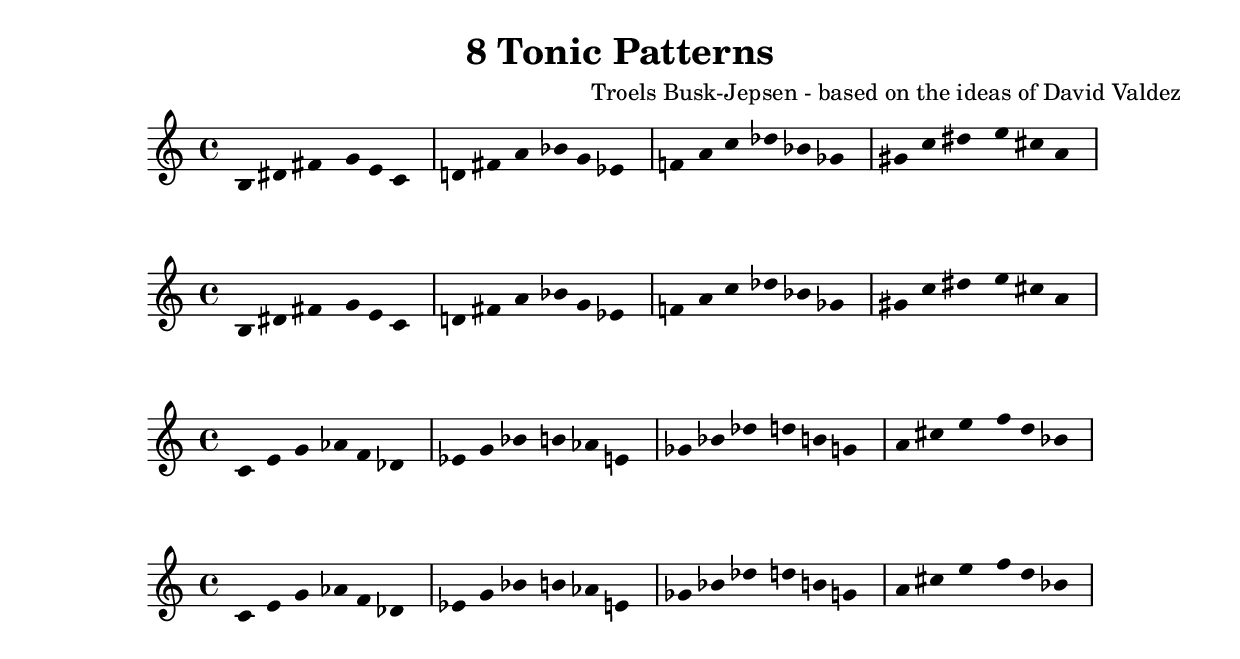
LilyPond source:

\header {
  \version "2.24.2"
  title = "8 Tonic Patterns"
  composer = "Troels Busk-Jepsen - based on the ideas of David Valdez"
}

#(define (naturalize-pitch p)
   (let ((o (ly:pitch-octave p))
         (a (* 4 (ly:pitch-alteration p)))
         ;; alteration, a, in quarter tone steps,
         ;; for historical reasons
         (n (ly:pitch-notename p)))
     (cond
      ((and (> a 1) (or (eqv? n 6) (eqv? n 2)))
       (set! a (- a 2))
       (set! n (+ n 1)))
      ((and (< a -1) (or (eqv? n 0) (eqv? n 3)))
       (set! a (+ a 2))
       (set! n (- n 1))))
     (cond
      ((> a 2) (set! a (- a 4)) (set! n (+ n 1)))
      ((< a -2) (set! a (+ a 4)) (set! n (- n 1))))
     (if (< n 0) (begin (set! o (- o 1)) (set! n (+ n 7))))
     (if (> n 6) (begin (set! o (+ o 1)) (set! n (- n 7))))
     (ly:make-pitch o n (/ a 4))))

#(define (naturalize music)
   (let ((es (ly:music-property music 'elements))
         (e (ly:music-property music 'element))
         (p (ly:music-property music 'pitch)))
     (if (pair? es)
         (ly:music-set-property!
          music 'elements
          (map naturalize es)))
     (if (ly:music? e)
         (ly:music-set-property!
          music 'element
          (naturalize e)))
     (if (ly:pitch? p)
         (begin
           (set! p (naturalize-pitch p))
           (ly:music-set-property! music 'pitch p)))
     music))

naturalizeMusic =
#(define-music-function (m)
   (ly:music?)
   (naturalize m))


pattern = \relative { b 8 dis fis 4 g 8 e c 4 }
compoundLine = {
  \transpose c c  { \pattern }
  \transpose c es   { \pattern }
  \transpose c ges  { \pattern }
  \transpose c a    { \pattern }
}

\score {
    \new Staff {
        \include "style_staff.ly"
        \compoundLine \break
    }
}
 %defines compoundLine
\score {
    \new Staff {
        \include "style_staff.ly"
        \compoundLine \break
    }
}



pattern = \relative { c' 8 e g 4 as 8 f des 4 }
compoundLine = {
  \transpose c c  { \pattern }
  \transpose c es   { \pattern }
  \transpose c ges  { \pattern }
  \transpose c a    { \pattern }
}

\score {
    \new Staff {
        \include "style_staff.ly"
        \compoundLine \break
    }
}
 %defines compoundLine
\score {
    \new Staff {
        \include "style_staff.ly"
        \compoundLine \break
    }
}



\layout {
}
\midi{}
